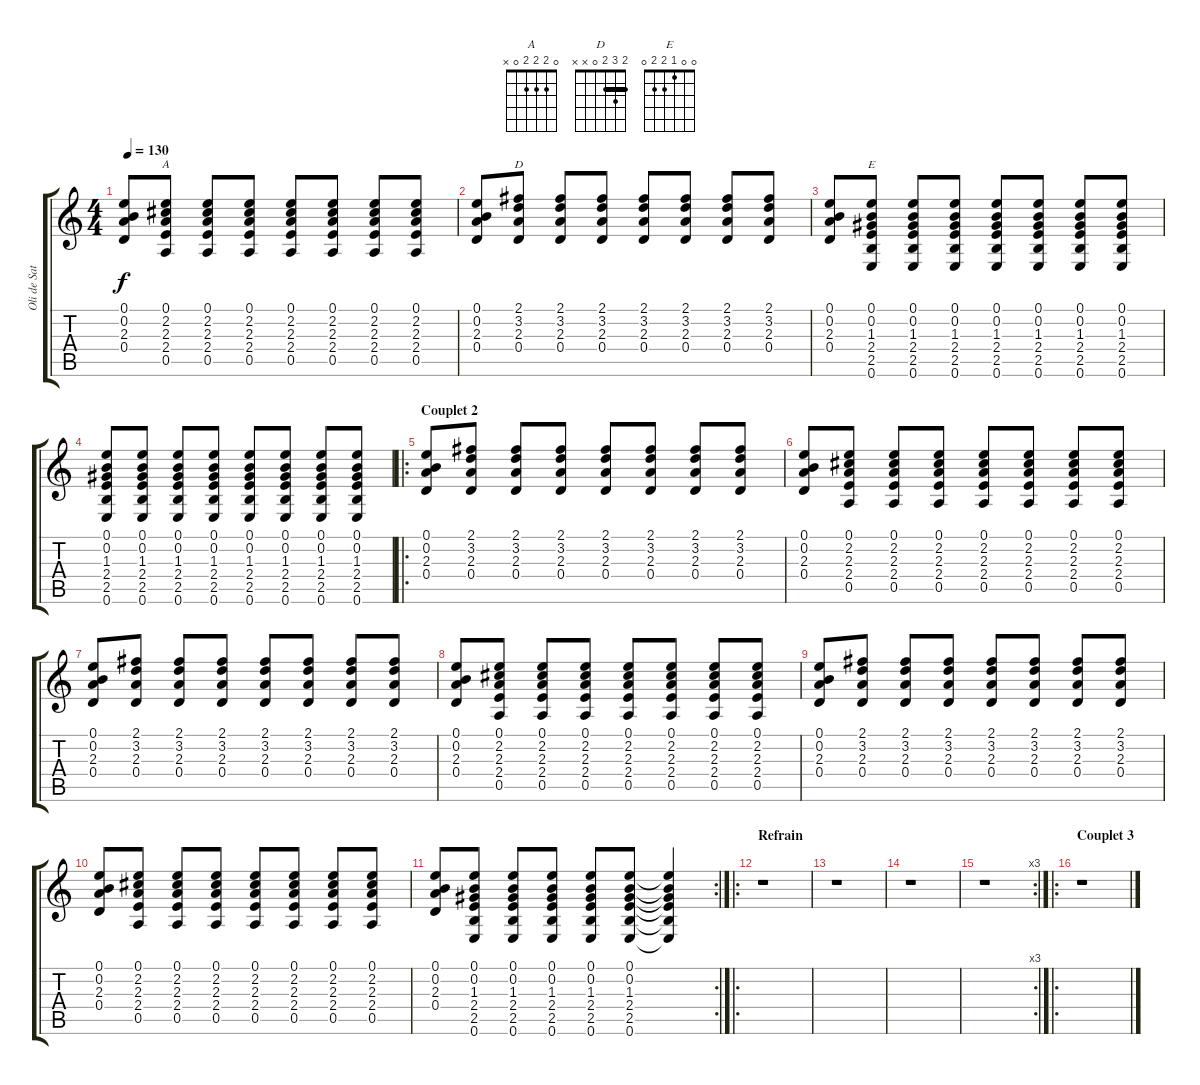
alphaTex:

\track ("Oli de Sat" "Oli de Sat") {instrument overdrivenguitar}
\staff {score tabs}
\tuning (E4 B3 G3 D3 A2 E2) {hide}
\chord ("A" 0 2 2 2 0 x)
\chord ("D" 2 3 2 0 x x) {barre 2}
\chord ("E" 0 0 1 2 2 0)
\ts (4 4)
\tempo 130
\clef g2
\ks c
(0.1 0.2 2.3 0.4).8{dy f} (0.1 2.2 2.3 2.4 0.5).8{ch "A"} (0.1 2.2 2.3 2.4 0.5).8 (0.1 2.2 2.3 2.4 0.5).8 (0.1 2.2 2.3 2.4 0.5).8 (0.1 2.2 2.3 2.4 0.5).8 (0.1 2.2 2.3 2.4 0.5).8 (0.1 2.2 2.3 2.4 0.5).8 |
(0.1 0.2 2.3 0.4).8 (2.1 3.2 2.3 0.4).8{ch "D"} (2.1 3.2 2.3 0.4).8 (2.1 3.2 2.3 0.4).8 (2.1 3.2 2.3 0.4).8 (2.1 3.2 2.3 0.4).8 (2.1 3.2 2.3 0.4).8 (2.1 3.2 2.3 0.4).8 |
(0.1 0.2 2.3 0.4).8 (0.1 0.2 1.3 2.4 2.5 0.6).8{ch "E"} (0.1 0.2 1.3 2.4 2.5 0.6).8 (0.1 0.2 1.3 2.4 2.5 0.6).8 (0.1 0.2 1.3 2.4 2.5 0.6).8 (0.1 0.2 1.3 2.4 2.5 0.6).8 (0.1 0.2 1.3 2.4 2.5 0.6).8 (0.1 0.2 1.3 2.4 2.5 0.6).8 |
(0.1 0.2 1.3 2.4 2.5 0.6).8 (0.1 0.2 1.3 2.4 2.5 0.6).8 (0.1 0.2 1.3 2.4 2.5 0.6).8 (0.1 0.2 1.3 2.4 2.5 0.6).8 (0.1 0.2 1.3 2.4 2.5 0.6).8 (0.1 0.2 1.3 2.4 2.5 0.6).8 (0.1 0.2 1.3 2.4 2.5 0.6).8 (0.1 0.2 1.3 2.4 2.5 0.6).8 |
\ro
\section ("" "Couplet 2")
(0.1 0.2 2.3 0.4).8{volume 10} (2.1 3.2 2.3 0.4).8 (2.1 3.2 2.3 0.4).8 (2.1 3.2 2.3 0.4).8 (2.1 3.2 2.3 0.4).8 (2.1 3.2 2.3 0.4).8 (2.1 3.2 2.3 0.4).8 (2.1 3.2 2.3 0.4).8 |
(0.1 0.2 2.3 0.4).8 (0.1 2.2 2.3 2.4 0.5).8 (0.1 2.2 2.3 2.4 0.5).8 (0.1 2.2 2.3 2.4 0.5).8 (0.1 2.2 2.3 2.4 0.5).8 (0.1 2.2 2.3 2.4 0.5).8 (0.1 2.2 2.3 2.4 0.5).8 (0.1 2.2 2.3 2.4 0.5).8 |
(0.1 0.2 2.3 0.4).8 (2.1 3.2 2.3 0.4).8 (2.1 3.2 2.3 0.4).8 (2.1 3.2 2.3 0.4).8 (2.1 3.2 2.3 0.4).8 (2.1 3.2 2.3 0.4).8 (2.1 3.2 2.3 0.4).8 (2.1 3.2 2.3 0.4).8 |
(0.1 0.2 2.3 0.4).8 (0.1 2.2 2.3 2.4 0.5).8 (0.1 2.2 2.3 2.4 0.5).8 (0.1 2.2 2.3 2.4 0.5).8 (0.1 2.2 2.3 2.4 0.5).8 (0.1 2.2 2.3 2.4 0.5).8 (0.1 2.2 2.3 2.4 0.5).8 (0.1 2.2 2.3 2.4 0.5).8 |
(0.1 0.2 2.3 0.4).8 (2.1 3.2 2.3 0.4).8 (2.1 3.2 2.3 0.4).8 (2.1 3.2 2.3 0.4).8 (2.1 3.2 2.3 0.4).8 (2.1 3.2 2.3 0.4).8 (2.1 3.2 2.3 0.4).8 (2.1 3.2 2.3 0.4).8 |
(0.1 0.2 2.3 0.4).8 (0.1 2.2 2.3 2.4 0.5).8 (0.1 2.2 2.3 2.4 0.5).8 (0.1 2.2 2.3 2.4 0.5).8 (0.1 2.2 2.3 2.4 0.5).8 (0.1 2.2 2.3 2.4 0.5).8 (0.1 2.2 2.3 2.4 0.5).8 (0.1 2.2 2.3 2.4 0.5).8 |
\rc 2
(0.1 0.2 2.3 0.4).8 (0.1 0.2 1.3 2.4 2.5 0.6).8 (0.1 0.2 1.3 2.4 2.5 0.6).8 (0.1 0.2 1.3 2.4 2.5 0.6).8 (0.1 0.2 1.3 2.4 2.5 0.6).8 (0.1 0.2 1.3 2.4 2.5 0.6).8 (0.1{t} 0.2{t} 1.3{t} 2.4{t} 2.5{t} 0.6{t}).4 |
\ro
\section ("" "Refrain")
r.1 |
r.1 |
r.1 |
\rc 3
r.1 |
\ro
\section ("" "Couplet 3")
r.1
